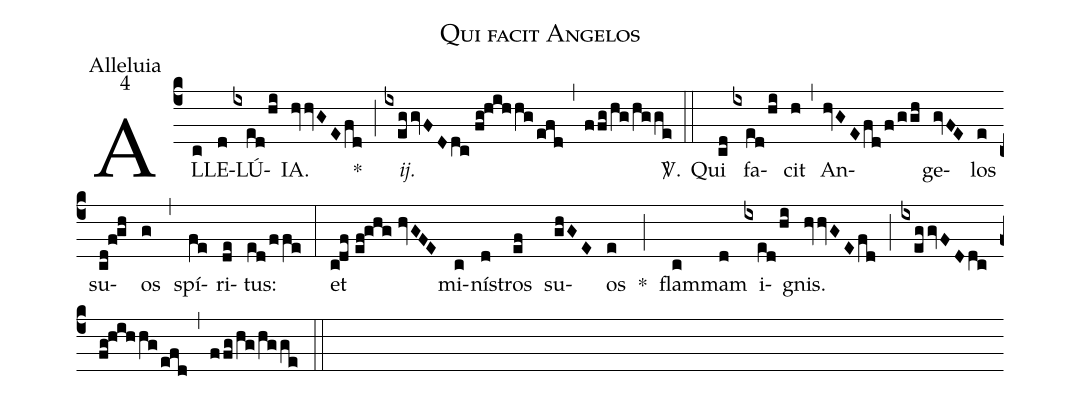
name:Qui facit Angelos;
office-part:Alleluia;
mode:4;
%%
(c4) AL(c)LE(d)LÚ(ixed/hi)IA.(hvvGE/fd) *(;) <i>ij.</i>(ixeggvFDdc//fg!hihhg/efd) (,) (ffg/hg/hgge) <sp>V/</sp>.(::) Qui(cd) fa(ixed/hi)cit(h) (,) An(hvGE/fd/f/ggh)ge(gvFE)los(e) su(cd!f!gh)os(g) (,) spí(fe)ri(de)tus:(ed/ffe) (:) et(c!df//ef!ghg//hvGFE) mi(c)ní(d)stros(ef) su(ghGE)os(e) *(;) flam(c)mam(d) i(ixed/hi)gnis.(hvvGE/fd) (;) (ixeggvFDdc//fg!hihhg/efd) (,) (ffg/hg/hgge) (::)
